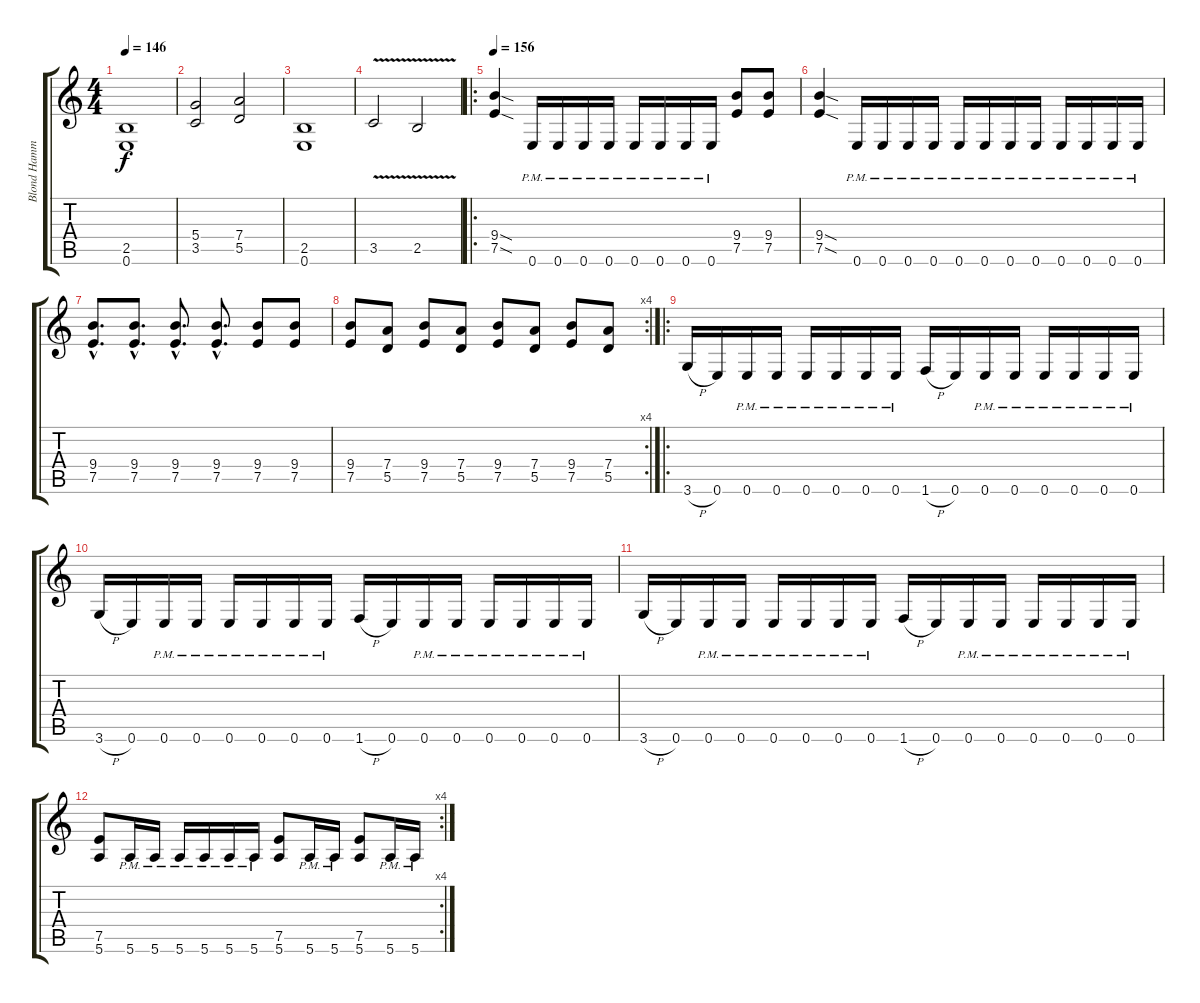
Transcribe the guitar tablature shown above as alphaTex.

\track ("Blond Hammet" "Blond Hamm") {instrument distortionguitar}
\staff {score tabs}
\tuning (E4 B3 G3 D3 A2 E2) {hide}
\ts (4 4)
\tempo 146
\clef g2
\ks c
(2.5 0.6).1{dy f} |
(5.4 3.5).2 (7.4 5.5).2 |
(2.5 0.6).1 |
3.5{v}.2 2.5{v}.2 |
\ro
\tempo 156
(9.4{sod} 7.5{sod}).4 0.6{pm}.16 0.6{pm}.16 0.6{pm}.16 0.6{pm}.16 0.6{pm}.16 0.6{pm}.16 0.6{pm}.16 0.6{pm}.16 (9.4 7.5).8 (9.4 7.5).8 |
(9.4{sod} 7.5{sod}).4 0.6{pm}.16 0.6{pm}.16 0.6{pm}.16 0.6{pm}.16 0.6{pm}.16 0.6{pm}.16 0.6{pm}.16 0.6{pm}.16 0.6{pm}.16 0.6{pm}.16 0.6{pm}.16 0.6{pm}.16 |
(9.4{hac} 7.5{hac}).8{d} (9.4{hac} 7.5{hac}).8{d} (9.4{hac} 7.5{hac}).8{d} (9.4{hac} 7.5{hac}).8{d} (9.4 7.5).8 (9.4 7.5).8 |
\rc 4
(9.4 7.5).8 (7.4 5.5).8 (9.4 7.5).8 (7.4 5.5).8 (9.4 7.5).8 (7.4 5.5).8 (9.4 7.5).8 (7.4 5.5).8 |
\ro
3.6{h}.16 0.6.16 0.6{pm}.16 0.6{pm}.16 0.6{pm}.16 0.6{pm}.16 0.6{pm}.16 0.6{pm}.16 1.6{h}.16 0.6.16 0.6{pm}.16 0.6{pm}.16 0.6{pm}.16 0.6{pm}.16 0.6{pm}.16 0.6{pm}.16 |
3.6{h}.16 0.6.16 0.6{pm}.16 0.6{pm}.16 0.6{pm}.16 0.6{pm}.16 0.6{pm}.16 0.6{pm}.16 1.6{h}.16 0.6.16 0.6{pm}.16 0.6{pm}.16 0.6{pm}.16 0.6{pm}.16 0.6{pm}.16 0.6{pm}.16 |
3.6{h}.16 0.6.16 0.6{pm}.16 0.6{pm}.16 0.6{pm}.16 0.6{pm}.16 0.6{pm}.16 0.6{pm}.16 1.6{h}.16 0.6.16 0.6{pm}.16 0.6{pm}.16 0.6{pm}.16 0.6{pm}.16 0.6{pm}.16 0.6{pm}.16 |
\rc 4
(7.5 5.6).8 5.6{pm}.16 5.6{pm}.16 5.6{pm}.16 5.6{pm}.16 5.6{pm}.16 5.6{pm}.16 (7.5 5.6).8 5.6{pm}.16 5.6{pm}.16 (7.5 5.6).8 5.6{pm}.16 5.6{pm}.16
